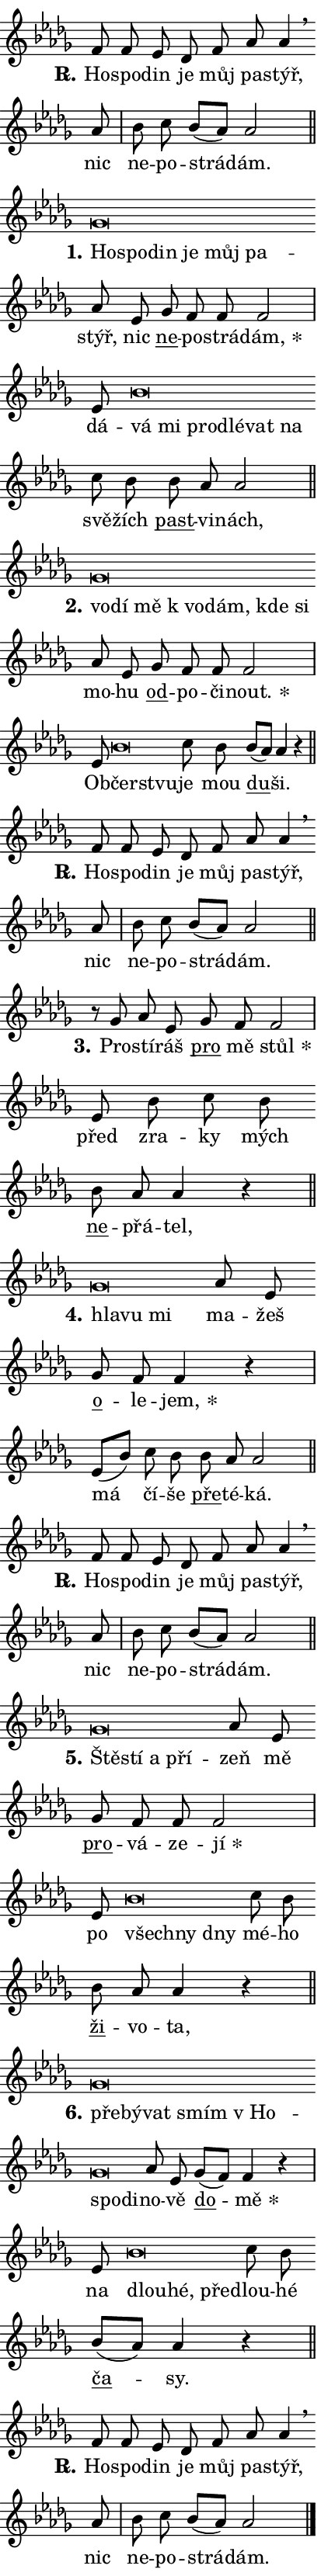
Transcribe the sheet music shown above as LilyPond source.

\version "2.24.0"
\header { tagline = "" }
\paper {
  indent = 0\cm
  top-margin = 0\cm
  right-margin = 0.13\cm % to fit lyric hyphens
  bottom-margin = 0\cm
  left-margin = 0\cm
  paper-width = 7\cm
  page-breaking = #ly:one-page-breaking
  system-system-spacing.basic-distance = #11
  score-system-spacing.basic-distance = #11
  ragged-last = ##f
}


%% Author: Thomas Morley
%% https://lists.gnu.org/archive/html/lilypond-user/2020-05/msg00002.html
#(define (line-position grob)
"Returns position of @var[grob} in current system:
   @code{'start}, if at first time-step
   @code{'end}, if at last time-step
   @code{'middle} otherwise
"
  (let* ((col (ly:item-get-column grob))
         (ln (ly:grob-object col 'left-neighbor))
         (rn (ly:grob-object col 'right-neighbor))
         (col-to-check-left (if (ly:grob? ln) ln col))
         (col-to-check-right (if (ly:grob? rn) rn col))
         (break-dir-left
           (and
             (ly:grob-property col-to-check-left 'non-musical #f)
             (ly:item-break-dir col-to-check-left)))
         (break-dir-right
           (and
             (ly:grob-property col-to-check-right 'non-musical #f)
             (ly:item-break-dir col-to-check-right))))
        (cond ((eqv? 1 break-dir-left) 'start)
              ((eqv? -1 break-dir-right) 'end)
              (else 'middle))))

#(define (tranparent-at-line-position vctor)
  (lambda (grob)
  "Relying on @code{line-position} select the relevant enry from @var{vctor}.
Used to determine transparency,"
    (case (line-position grob)
      ((end) (not (vector-ref vctor 0)))
      ((middle) (not (vector-ref vctor 1)))
      ((start) (not (vector-ref vctor 2))))))

noteHeadBreakVisibility =
#(define-music-function (break-visibility)(vector?)
"Makes @code{NoteHead}s transparent relying on @var{break-visibility}"
#{
  \override NoteHead.transparent =
    #(tranparent-at-line-position break-visibility)
#})

#(define delete-ledgers-for-transparent-note-heads
  (lambda (grob)
    "Reads whether a @code{NoteHead} is transparent.
If so this @code{NoteHead} is removed from @code{'note-heads} from
@var{grob}, which is supposed to be @code{LedgerLineSpanner}.
As a result ledgers are not printed for this @code{NoteHead}"
    (let* ((nhds-array (ly:grob-object grob 'note-heads))
           (nhds-list
             (if (ly:grob-array? nhds-array)
                 (ly:grob-array->list nhds-array)
                 '()))
           ;; Relies on the transparent-property being done before
           ;; Staff.LedgerLineSpanner.after-line-breaking is executed.
           ;; This is fragile ...
           (to-keep
             (remove
               (lambda (nhd)
                 (ly:grob-property nhd 'transparent #f))
               nhds-list)))
      ;; TODO find a better method to iterate over grob-arrays, similiar
      ;; to filter/remove etc for lists
      ;; For now rebuilt from scratch
      (set! (ly:grob-object grob 'note-heads)  '())
      (for-each
        (lambda (nhd)
          (ly:pointer-group-interface::add-grob grob 'note-heads nhd))
        to-keep))))

squashNotes = {
  \override NoteHead.X-extent = #'(-0.2 . 0.2)
  \override NoteHead.Y-extent = #'(-0.75 . 0)
  \override NoteHead.stencil =
    #(lambda (grob)
       (let ((pos (ly:grob-property grob 'staff-position)))
         (begin
           (if (< pos -7) (display "ERROR: Lower brevis then expected\n") (display "OK: Expected brevis position\n"))
           (if (<= pos -6) ly:text-interface::print ly:note-head::print))))
}
unSquashNotes = {
  \revert NoteHead.X-extent
  \revert NoteHead.Y-extent
  \revert NoteHead.stencil
}

hideNotes = \noteHeadBreakVisibility #begin-of-line-visible
unHideNotes = \noteHeadBreakVisibility #all-visible

% work-around for resetting accidentals
% https://lilypond.org/doc/v2.23/Documentation/notation/displaying-rhythms#unmetered-music
cadenzaMeasure = {
  \cadenzaOff
  \partial 1024 s1024
  \cadenzaOn
}

#(define-markup-command (accent layout props text) (markup?)
  "Underline accented syllable"
  (interpret-markup layout props
    #{\markup \override #'(offset . 4.3) \underline { #text }#}))

responsum = \markup \concat {
  "R" \hspace #-1.05 \path #0.1 #'((moveto 0 0.07) (lineto 0.9 0.8)) \hspace #0.05 "."
}

spaceSize = #0.6828661417322834 % exact space size for TeX Gyre Schola

\layout {
  \context {
    \Staff
    \remove "Time_signature_engraver"
    \override LedgerLineSpanner.after-line-breaking = #delete-ledgers-for-transparent-note-heads
  }
  \context {
    \Lyrics {
      \override LyricSpace.minimum-distance = \spaceSize
      \override LyricText.font-name = #"TeX Gyre Schola"
      \override LyricText.font-size = 1
      \override StanzaNumber.font-name = #"TeX Gyre Schola Bold"
      \override StanzaNumber.font-size = 1
    }
  }
  \context {
    \Score 
    \override NoteHead.text =
      #(lambda (grob) 
        (let ((pos (ly:grob-property grob 'staff-position)))
          #{\markup {
            \combine
              \halign #-0.55 \raise #(if (= pos -6) 0 0.5) \override #'(thickness . 2) \draw-line #'(3.2 . 0)
              \musicglyph "noteheads.sM1"
          }#}))
  }
}

% magnetic-lyrics.ily
%
%   written by
%     Jean Abou Samra <jean@abou-samra.fr>
%     Werner Lemberg <wl@gnu.org>
%
%   adapted by
%     Jiri Hon <jiri.hon@gmail.com>
%
% Version 2022-Apr-15

% https://www.mail-archive.com/lilypond-user@gnu.org/msg149350.html

#(define (Left_hyphen_pointer_engraver context)
   "Collect syllable-hyphen-syllable occurrences in lyrics and store
them in properties.  This engraver only looks to the left.  For
example, if the lyrics input is @code{foo -- bar}, it does the
following.

@itemize @bullet
@item
Set the @code{text} property of the @code{LyricHyphen} grob between
@q{foo} and @q{bar} to @code{foo}.

@item
Set the @code{left-hyphen} property of the @code{LyricText} grob with
text @q{foo} to the @code{LyricHyphen} grob between @q{foo} and
@q{bar}.
@end itemize

Use this auxiliary engraver in combination with the
@code{lyric-@/text::@/apply-@/magnetic-@/offset!} hook."
   (let ((hyphen #f)
         (text #f))
     (make-engraver
      (acknowledgers
       ((lyric-syllable-interface engraver grob source-engraver)
        (set! text grob)))
      (end-acknowledgers
       ((lyric-hyphen-interface engraver grob source-engraver)
        ;(when (not (grob::has-interface grob 'lyric-space-interface))
          (set! hyphen grob)));)
      ((stop-translation-timestep engraver)
       (when (and text hyphen)
         (ly:grob-set-object! text 'left-hyphen hyphen))
       (set! text #f)
       (set! hyphen #f)))))

#(define (lyric-text::apply-magnetic-offset! grob)
   "If the space between two syllables is less than the value in
property @code{LyricText@/.details@/.squash-threshold}, move the right
syllable to the left so that it gets concatenated with the left
syllable.

Use this function as a hook for
@code{LyricText@/.after-@/line-@/breaking} if the
@code{Left_@/hyphen_@/pointer_@/engraver} is active."
   (let ((hyphen (ly:grob-object grob 'left-hyphen #f)))
     (when hyphen
       (let ((left-text (ly:spanner-bound hyphen LEFT)))
         (when (grob::has-interface left-text 'lyric-syllable-interface)
           (let* ((common (ly:grob-common-refpoint grob left-text X))
                  (this-x-ext (ly:grob-extent grob common X))
                  (left-x-ext
                   (begin
                     ;; Trigger magnetism for left-text.
                     (ly:grob-property left-text 'after-line-breaking)
                     (ly:grob-extent left-text common X)))
                  ;; `delta` is the gap width between two syllables.
                  (delta (- (interval-start this-x-ext)
                            (interval-end left-x-ext)))
                  (details (ly:grob-property grob 'details))
                  (threshold (assoc-get 'squash-threshold details 0.2)))
             (when (< delta threshold)
               (let* (;; We have to manipulate the input text so that
                      ;; ligatures crossing syllable boundaries are not
                      ;; disabled.  For languages based on the Latin
                      ;; script this is essentially a beautification.
                      ;; However, for non-Western scripts it can be a
                      ;; necessity.
                      (lt (ly:grob-property left-text 'text))
                      (rt (ly:grob-property grob 'text))
                      (is-space (grob::has-interface hyphen 'lyric-space-interface))
                      (space (if is-space " " ""))
                      (extra-delta (if is-space spaceSize 0))
                      ;; Append new syllable.
                      (ltrt-space (if (and (string? lt) (string? rt))
                                (string-append lt space rt)
                                (make-concat-markup (list lt space rt))))
                      ;; Right-align `ltrt` to the right side.
                      (ltrt-space-markup (grob-interpret-markup
                               grob
                               (make-translate-markup
                                (cons (interval-length this-x-ext) 0)
                                (make-right-align-markup ltrt-space)))))
                 (begin
                   ;; Don't print `left-text`.
                   (ly:grob-set-property! left-text 'stencil #f)
                   ;; Set text and stencil (which holds all collected
                   ;; syllables so far) and shift it to the left.
                   (ly:grob-set-property! grob 'text ltrt-space)
                   (ly:grob-set-property! grob 'stencil ltrt-space-markup)
                   (ly:grob-translate-axis! grob (- (- delta extra-delta)) X))))))))))


#(define (lyric-hyphen::displace-bounds-first grob)
   ;; Make very sure this callback isn't triggered too early.
   (let ((left (ly:spanner-bound grob LEFT))
         (right (ly:spanner-bound grob RIGHT)))
     (ly:grob-property left 'after-line-breaking)
     (ly:grob-property right 'after-line-breaking)
     (ly:lyric-hyphen::print grob)))

squashThreshold = #0.4

\layout {
  \context {
    \Lyrics
    \consists #Left_hyphen_pointer_engraver
    \override LyricText.after-line-breaking =
      #lyric-text::apply-magnetic-offset!
    \override LyricHyphen.stencil = #lyric-hyphen::displace-bounds-first
    \override LyricText.details.squash-threshold = \squashThreshold
    \override LyricHyphen.minimum-distance = 0
    \override LyricHyphen.minimum-length = \squashThreshold
  }
}

squashText = \override LyricText.details.squash-threshold = 9999
unSquashText = \override LyricText.details.squash-threshold = \squashThreshold

leftText = \override LyricText.self-alignment-X = #LEFT
unLeftText = \revert LyricText.self-alignment-X

starOffset = #(lambda (grob) 
                (let ((x_offset (ly:self-alignment-interface::aligned-on-x-parent grob)))
                  (if (= x_offset 0) 0 (+ x_offset 1.2))))

star = #(define-music-function (syllable)(string?)
"Append star separator at the end of a syllable"
#{
  \once \override LyricText.X-offset = #starOffset
  \lyricmode { \markup {
    #syllable
    \override #'((font-name . "TeX Gyre Schola Bold")) \hspace #0.2 \lower #0.65 \larger "*"
  } }
#})

starAccent = #(define-music-function (syllable)(string?)
"Append star separator at the end of a syllable and make accent"
#{
  \once \override LyricText.X-offset = #starOffset
  \lyricmode { \markup {
    \accent #syllable
    \override #'((font-name . "TeX Gyre Schola Bold")) \hspace #0.2 \lower #0.65 \larger "*"
  } }
#})

breath = #(define-music-function (syllable)(string?)
"Append breathing indicator at the end of a syllable"
#{
  \lyricmode { \markup { #syllable "+" } }
#})

optionalBreath = #(define-music-function (syllable)(string?)
"Append optional breathing indicator at the end of a syllable"
#{
  \lyricmode { \markup { #syllable "(+)" } }
#})


\score {
    <<
        \new Voice = "melody" { \cadenzaOn \key des \major \relative { f'8 f es des f as as4 \breathe \bar "" as8 \cadenzaMeasure \bar "|" bes c bes[( as)] as2 \cadenzaMeasure \bar "||" \break } }
        \new Lyrics \lyricsto "melody" { \lyricmode { \set stanza = \responsum
Ho -- spo -- din je můj pa -- stýř, nic ne -- po -- strá -- dám. } }
    >>
    \layout {}
}

\score {
    <<
        \new Voice = "melody" { \cadenzaOn \key des \major \relative { \squashNotes ges'\breve*1/16 \hideNotes \breve*1/16 \bar "" \breve*1/16 \bar "" \breve*1/16 \bar "" \breve*1/16 \breve*1/16 \bar "" \unHideNotes \unSquashNotes as8 es \bar "" ges f f f2 \cadenzaMeasure \bar "|" es8 \squashNotes bes'\breve*1/16 \hideNotes \breve*1/16 \bar "" \breve*1/16 \bar "" \breve*1/16 \bar "" \breve*1/16 \breve*1/16 \bar "" \unHideNotes \unSquashNotes c8 bes \bar "" bes as as2 \cadenzaMeasure \bar "||" \break } }
        \new Lyrics \lyricsto "melody" { \lyricmode { \set stanza = "1."
\leftText Ho -- \squashText spo -- din je můj pa -- \unLeftText \unSquashText stýř, nic \markup \accent ne -- po -- strá -- \star dám, dá -- \leftText vá \squashText mi pro -- dlé -- vat na \unLeftText \unSquashText svě -- žích \markup \accent past -- vi -- nách, } }
    >>
    \layout {}
}

\score {
    <<
        \new Voice = "melody" { \cadenzaOn \key des \major \relative { \squashNotes ges'\breve*1/16 \hideNotes \breve*1/16 \bar "" \breve*1/16 \bar "" \breve*1/16 \bar "" \breve*1/16 \bar "" \breve*1/16 \breve*1/16 \bar "" \unHideNotes \unSquashNotes as8 es \bar "" ges f f f2 \cadenzaMeasure \bar "|" es8 \squashNotes bes'\breve*1/16 \hideNotes \breve*1/16 \bar "" \unHideNotes \unSquashNotes c8 bes \bar "" bes[( as)] as4 r \cadenzaMeasure \bar "||" \break } }
        \new Lyrics \lyricsto "melody" { \lyricmode { \set stanza = "2."
\leftText vo -- \squashText dí mě "k vo" -- dám, kde si \unLeftText \unSquashText mo -- hu \markup \accent od -- po -- či -- \star nout. Ob -- \leftText čerst -- \squashText vu -- \unLeftText \unSquashText je mou \markup \accent du -- ši. } }
    >>
    \layout {}
}

\score {
    <<
        \new Voice = "melody" { \cadenzaOn \key des \major \relative { f'8 f es des f as as4 \breathe \bar "" as8 \cadenzaMeasure \bar "|" bes c bes[( as)] as2 \cadenzaMeasure \bar "||" \break } }
        \new Lyrics \lyricsto "melody" { \lyricmode { \set stanza = \responsum
Ho -- spo -- din je můj pa -- stýř, nic ne -- po -- strá -- dám. } }
    >>
    \layout {}
}

\score {
    <<
        \new Voice = "melody" { \cadenzaOn \key des \major \relative { r8 ges' as8 es \bar "" ges f f2 \cadenzaMeasure \bar "|" es8 bes'8 c8 bes \bar "" bes as as4 r \cadenzaMeasure \bar "||" \break } }
        \new Lyrics \lyricsto "melody" { \lyricmode { \set stanza = "3."
Pro -- stí -- ráš \markup \accent pro mě \star stůl před zra -- ky mých \markup \accent ne -- přá -- tel, } }
    >>
    \layout {}
}

\score {
    <<
        \new Voice = "melody" { \cadenzaOn \key des \major \relative { \squashNotes ges'\breve*1/16 \hideNotes \breve*1/16 \breve*1/16 \bar "" \unHideNotes \unSquashNotes as8 es \bar "" ges f f4 r \cadenzaMeasure \bar "|" es8[( bes')] c8 bes \bar "" bes as as2 \cadenzaMeasure \bar "||" \break } }
        \new Lyrics \lyricsto "melody" { \lyricmode { \set stanza = "4."
\leftText hla -- \squashText vu mi \unLeftText \unSquashText ma -- žeš \markup \accent o -- le -- \star jem, má čí -- še \markup \accent pře -- té -- ká. } }
    >>
    \layout {}
}

\score {
    <<
        \new Voice = "melody" { \cadenzaOn \key des \major \relative { f'8 f es des f as as4 \breathe \bar "" as8 \cadenzaMeasure \bar "|" bes c bes[( as)] as2 \cadenzaMeasure \bar "||" \break } }
        \new Lyrics \lyricsto "melody" { \lyricmode { \set stanza = \responsum
Ho -- spo -- din je můj pa -- stýř, nic ne -- po -- strá -- dám. } }
    >>
    \layout {}
}

\score {
    <<
        \new Voice = "melody" { \cadenzaOn \key des \major \relative { \squashNotes ges'\breve*1/16 \hideNotes \breve*1/16 \bar "" \breve*1/16 \breve*1/16 \bar "" \unHideNotes \unSquashNotes as8 es \bar "" ges f f f2 \cadenzaMeasure \bar "|" es8 \squashNotes bes'\breve*1/16 \hideNotes \breve*1/16 \breve*1/16 \bar "" \unHideNotes \unSquashNotes c8 bes \bar "" bes as as4 r \cadenzaMeasure \bar "||" \break } }
        \new Lyrics \lyricsto "melody" { \lyricmode { \set stanza = "5."
\leftText Ště -- \squashText stí a pří -- \unLeftText \unSquashText zeň mě \markup \accent pro -- vá -- ze -- \star jí po \leftText všech -- \squashText ny dny \unLeftText \unSquashText mé -- ho \markup \accent ži -- vo -- ta, } }
    >>
    \layout {}
}

\score {
    <<
        \new Voice = "melody" { \cadenzaOn \key des \major \relative { \squashNotes ges'\breve*1/16 \hideNotes \breve*1/16 \bar "" \breve*1/16 \bar "" \breve*1/16 \bar "" \breve*1/16 \bar "" \breve*1/16 \breve*1/16 \bar "" \unHideNotes \unSquashNotes as8 es \bar "" ges[( f)] f4 r \cadenzaMeasure \bar "|" es8 \squashNotes bes'\breve*1/16 \hideNotes \breve*1/16 \breve*1/16 \bar "" \unHideNotes \unSquashNotes c8 bes \bar "" bes[( as)] as4 r \cadenzaMeasure \bar "||" \break } }
        \new Lyrics \lyricsto "melody" { \lyricmode { \set stanza = "6."
\leftText pře -- \squashText bý -- vat smím "v Ho" -- spo -- di -- \unLeftText \unSquashText no -- vě \markup \accent do -- \star mě na \leftText dlou -- \squashText hé, pře -- \unLeftText \unSquashText dlou -- hé \markup \accent ča -- sy. } }
    >>
    \layout {}
}

\score {
    <<
        \new Voice = "melody" { \cadenzaOn \key des \major \relative { f'8 f es des f as as4 \breathe \bar "" as8 \cadenzaMeasure \bar "|" bes c bes[( as)] as2 \cadenzaMeasure \bar "||" \break } \bar "|." }
        \new Lyrics \lyricsto "melody" { \lyricmode { \set stanza = \responsum
Ho -- spo -- din je můj pa -- stýř, nic ne -- po -- strá -- dám. } }
    >>
    \layout {}
}
